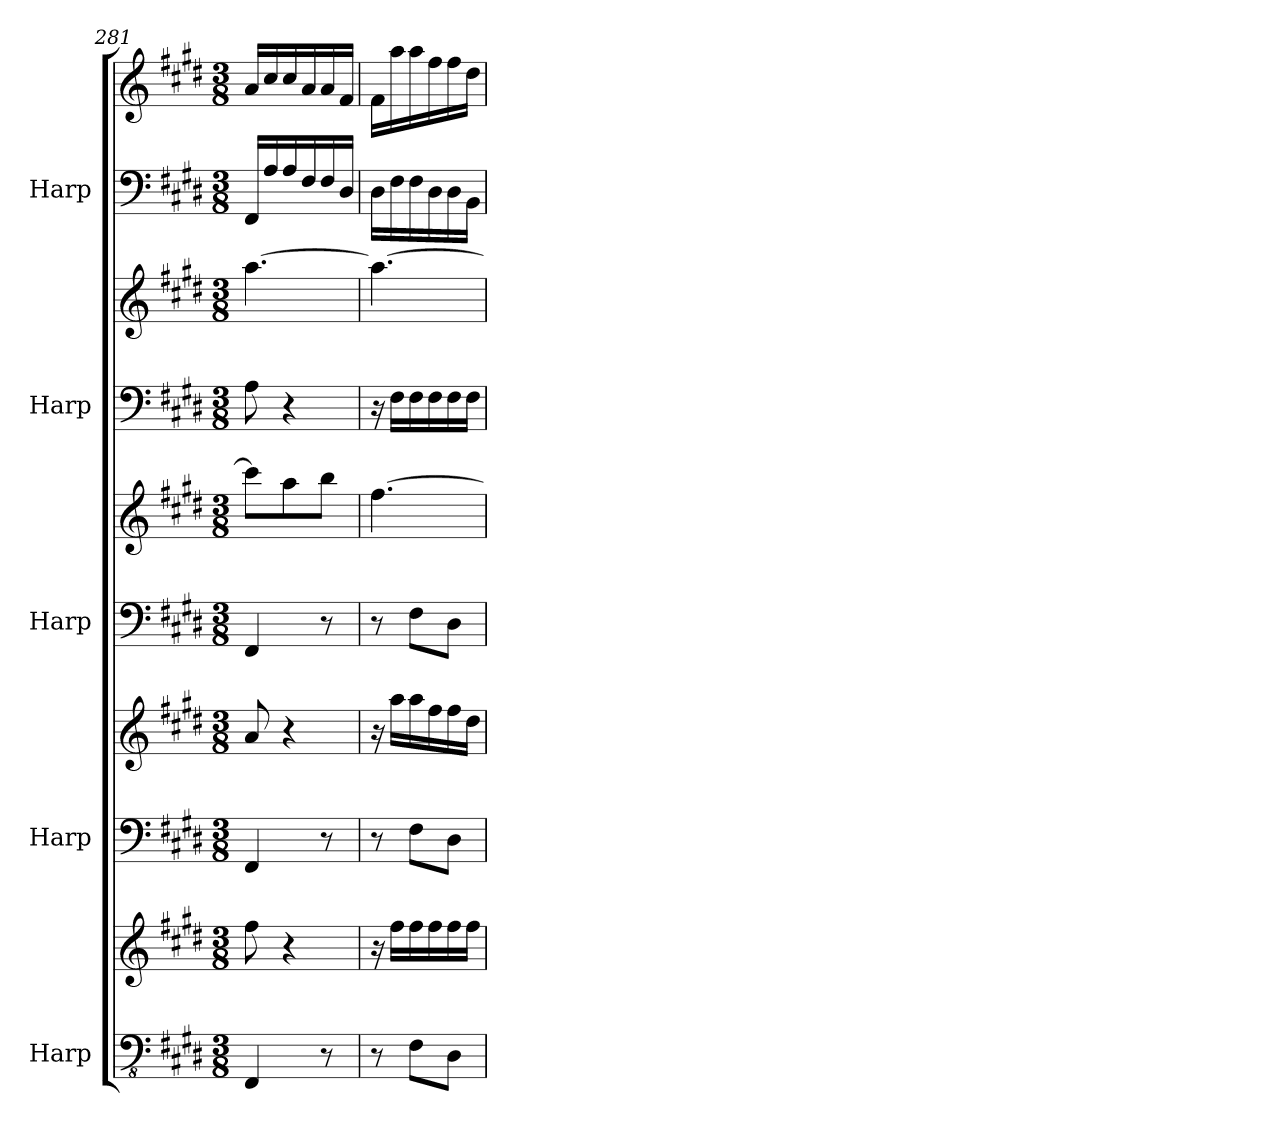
**kern	**kern	**kern	**kern	**kern	**kern	**kern	**kern	**kern	**kern
*part5	*part5	*part4	*part4	*part3	*part3	*part2	*part2	*part1	*part1
*staff10	*staff9	*staff8	*staff7	*staff6	*staff5	*staff4	*staff3	*staff2	*staff1
*I"Harp	*	*I"Harp	*	*I"Harp	*	*I"Harp	*	*I"Harp	*
*I'Hp	*	*I'Hp	*	*I'Hp	*	*I'Hp	*	*I'Hp	*
*clefFv4	*clefG2	*clefF4	*clefG2	*clefF4	*clefG2	*clefF4	*clefG2	*clefF4	*clefG2
*k[f#c#g#d#]	*k[f#c#g#d#]	*k[f#c#g#d#]	*k[f#c#g#d#]	*k[f#c#g#d#]	*k[f#c#g#d#]	*k[f#c#g#d#]	*k[f#c#g#d#]	*k[f#c#g#d#]	*k[f#c#g#d#]
*M3/8	*M3/8	*M3/8	*M3/8	*M3/8	*M3/8	*M3/8	*M3/8	*M3/8	*M3/8
=281	=281	=281	=281	=281	=281	=281	=281	=281	=281
4FFF#/	8ff#\	4FF#/	8a/	4FF#/	8ccc#\L]	8A\	[4.aa\	16FF#/LL	16a/LL
.	.	.	.	.	.	.	.	16A/	16cc#/
.	4r	.	4r	.	8aa\	4r	.	16A/	16cc#/
.	.	.	.	.	.	.	.	16F#/	16a/
8r	.	8r	.	8r	8bb\J	.	.	16F#/	16a/
.	.	.	.	.	.	.	.	16D#/JJ	16f#/JJ
!!LO:PB:g=z
=282	=282	=282	=282	=282	=282	=282	=282	=282	=282
8r	16r	8r	16r	8r	[4.ff#\	16r	4.aa\_	16D#\LL	16f#\LL
.	16ff#\LL	.	16aa\LL	.	.	16F#\LL	.	16F#\	16aa\
8FF#\L	16ff#\	8F#\L	16aa\	8F#\L	.	16F#\	.	16F#\	16aa\
.	16ff#\	.	16ff#\	.	.	16F#\	.	16D#\	16ff#\
8DD#\J	16ff#\	8D#\J	16ff#\	8D#\J	.	16F#\	.	16D#\	16ff#\
.	16ff#\JJ	.	16dd#\JJ	.	.	16F#\JJ	.	16BB\JJ	16dd#\JJ
=	=	=	=	=	=	=	=	=	=
*-	*-	*-	*-	*-	*-	*-	*-	*-	*-
